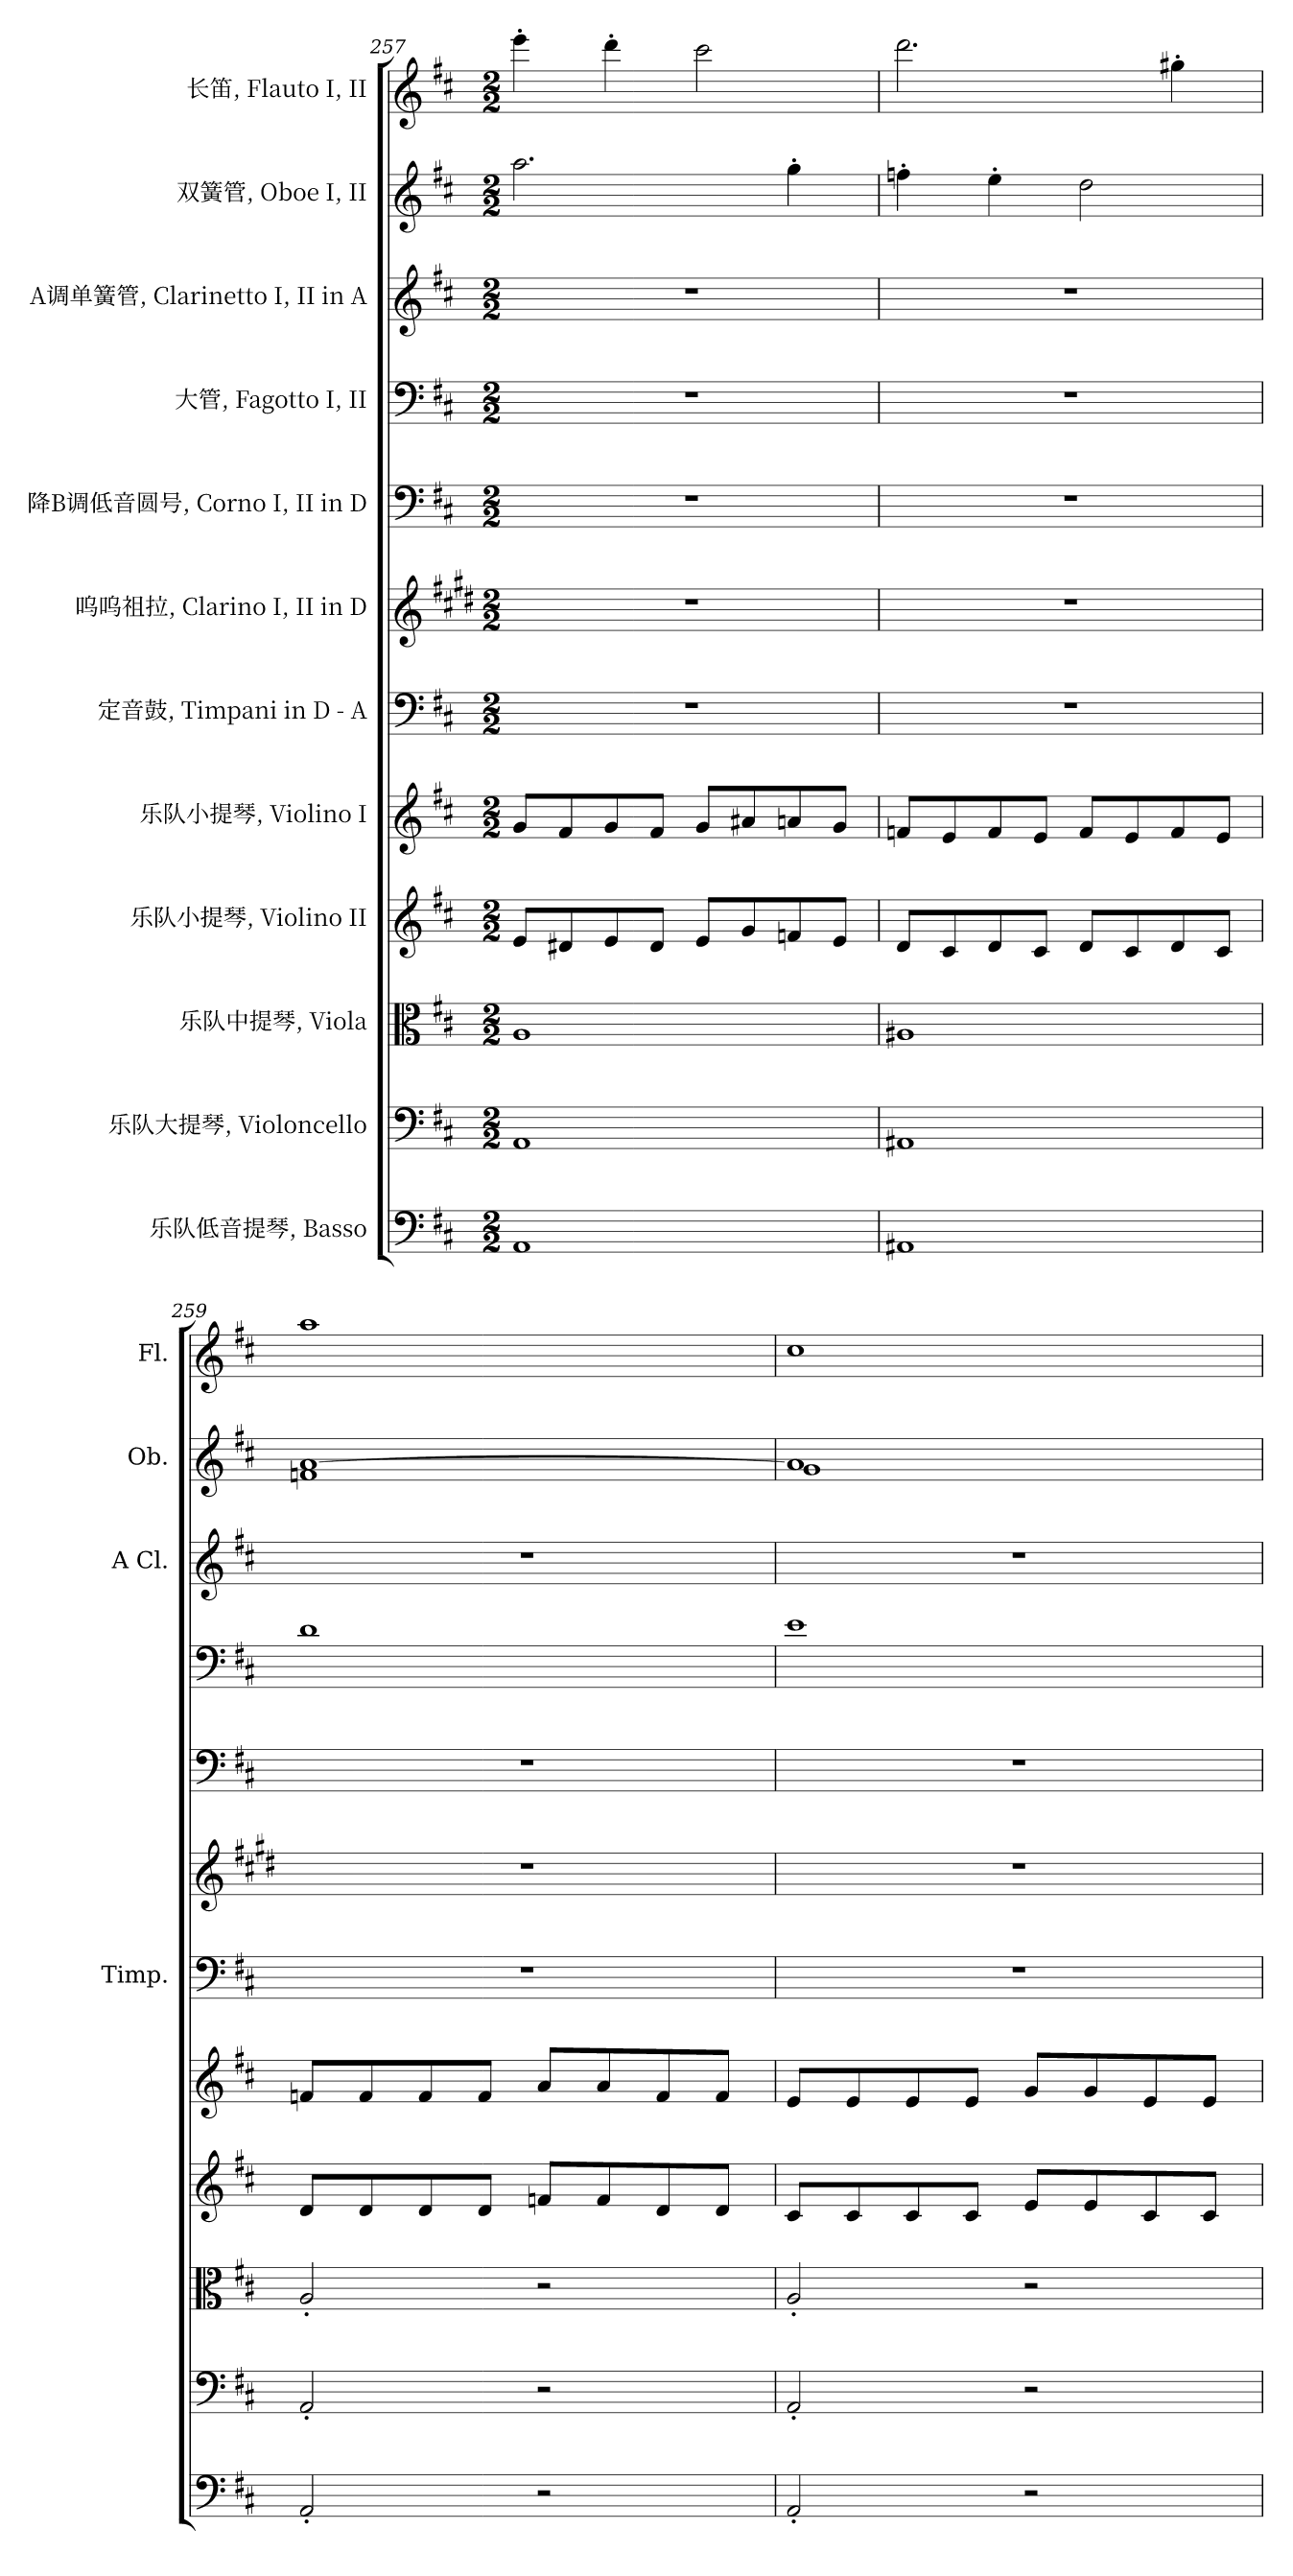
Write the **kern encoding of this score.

**kern	**kern	**kern	**kern	**kern	**kern	**kern	**kern	**kern	**kern	**kern	**kern
*part12	*part11	*part10	*part9	*part8	*part7	*part6	*part5	*part4	*part3	*part2	*part1
*staff12	*staff11	*staff10	*staff9	*staff8	*staff7	*staff6	*staff5	*staff4	*staff3	*staff2	*staff1
*I"乐队低音提琴, Basso	*I"乐队大提琴, Violoncello	*I"乐队中提琴, Viola	*I"乐队小提琴, Violino II	*I"乐队小提琴, Violino I	*I"定音鼓, Timpani in D - A	*I"呜呜祖拉, Clarino I, II in D	*I"降B调低音圆号, Corno I, II in D	*I"大管, Fagotto I, II	*I"A调单簧管, Clarinetto I, II in A	*I"双簧管, Oboe I, II	*I"长笛, Flauto I, II
*	*	*	*	*	*I'Timp.	*	*	*	*I'A Cl.	*I'Ob.	*I'Fl.
*clefF4	*clefF4	*clefC3	*clefG2	*clefG2	*clefF4	*clefG2	*clefF4	*clefF4	*clefG2	*clefG2	*clefG2
*ITrd7c12	*	*	*	*	*	*ITrd1c2	*ITrd1c2	*	*ITrd2c3	*	*
*k[f#c#]	*k[f#c#]	*k[f#c#]	*k[f#c#]	*k[f#c#]	*k[f#c#]	*k[f#c#]	*k[]	*k[f#c#]	*k[f#c#g#d#a#]	*k[f#c#]	*k[f#c#]
*M2/2	*M2/2	*M2/2	*M2/2	*M2/2	*M2/2	*M2/2	*M2/2	*M2/2	*M2/2	*M2/2	*M2/2
=257	=257	=257	=257	=257	=257	=257	=257	=257	=257	=257	=257
1AAA	1AA	1A	8e/L	8g/L	1r	1r	1r	1r	1r	2.aa\	4eee'\
.	.	.	8d#X/	8f#/	.	.	.	.	.	.	.
.	.	.	8e/	8g/	.	.	.	.	.	.	4ddd'\
.	.	.	8d#/J	8f#/J	.	.	.	.	.	.	.
.	.	.	8e/L	8g/L	.	.	.	.	.	.	2ccc#\
.	.	.	8g/	8a#X/	.	.	.	.	.	.	.
.	.	.	8fn/	8an/	.	.	.	.	.	4gg'\	.
.	.	.	8e/J	8g/J	.	.	.	.	.	.	.
!!LO:PB:g=z
=258	=258	=258	=258	=258	=258	=258	=258	=258	=258	=258	=258
1AAA#X	1AA#X	1A#X	8d/L	8fn/L	1r	1r	1r	1r	1r	4ffn'\	2.ddd\
.	.	.	8c#/	8e/	.	.	.	.	.	.	.
.	.	.	8d/	8f/	.	.	.	.	.	4ee'\	.
.	.	.	8c#/J	8e/J	.	.	.	.	.	.	.
.	.	.	8d/L	8f/L	.	.	.	.	.	2dd\	.
.	.	.	8c#/	8e/	.	.	.	.	.	.	.
.	.	.	8d/	8f/	.	.	.	.	.	.	4gg#X'\
.	.	.	8c#/J	8e/J	.	.	.	.	.	.	.
=259	=259	=259	=259	=259	=259	=259	=259	=259	=259	=259	=259
*	*	*	*	*	*	*	*	*	*	*^	*
2AAA'/	2AA'/	2A'/	8d/L	8fn/L	1r	1r	1r	1d	1r	[1a	1fn	1aa
.	.	.	8d/	8f/	.	.	.	.	.	.	.	.
.	.	.	8d/	8f/	.	.	.	.	.	.	.	.
.	.	.	8d/J	8f/J	.	.	.	.	.	.	.	.
2r	2r	2r	8fn/L	8a/L	.	.	.	.	.	.	.	.
.	.	.	8f/	8a/	.	.	.	.	.	.	.	.
.	.	.	8d/	8f/	.	.	.	.	.	.	.	.
.	.	.	8d/J	8f/J	.	.	.	.	.	.	.	.
=260	=260	=260	=260	=260	=260	=260	=260	=260	=260	=260	=260	=260
2AAA'/	2AA'/	2A'/	8c#/L	8e/L	1r	1r	1r	1e	1r	1a]	1g	1cc#
.	.	.	8c#/	8e/	.	.	.	.	.	.	.	.
.	.	.	8c#/	8e/	.	.	.	.	.	.	.	.
.	.	.	8c#/J	8e/J	.	.	.	.	.	.	.	.
2r	2r	2r	8e/L	8g/L	.	.	.	.	.	.	.	.
.	.	.	8e/	8g/	.	.	.	.	.	.	.	.
.	.	.	8c#/	8e/	.	.	.	.	.	.	.	.
.	.	.	8c#/J	8e/J	.	.	.	.	.	.	.	.
*	*	*	*	*	*	*	*	*	*	*v	*v	*
=	=	=	=	=	=	=	=	=	=	=	=
*-	*-	*-	*-	*-	*-	*-	*-	*-	*-	*-	*-
